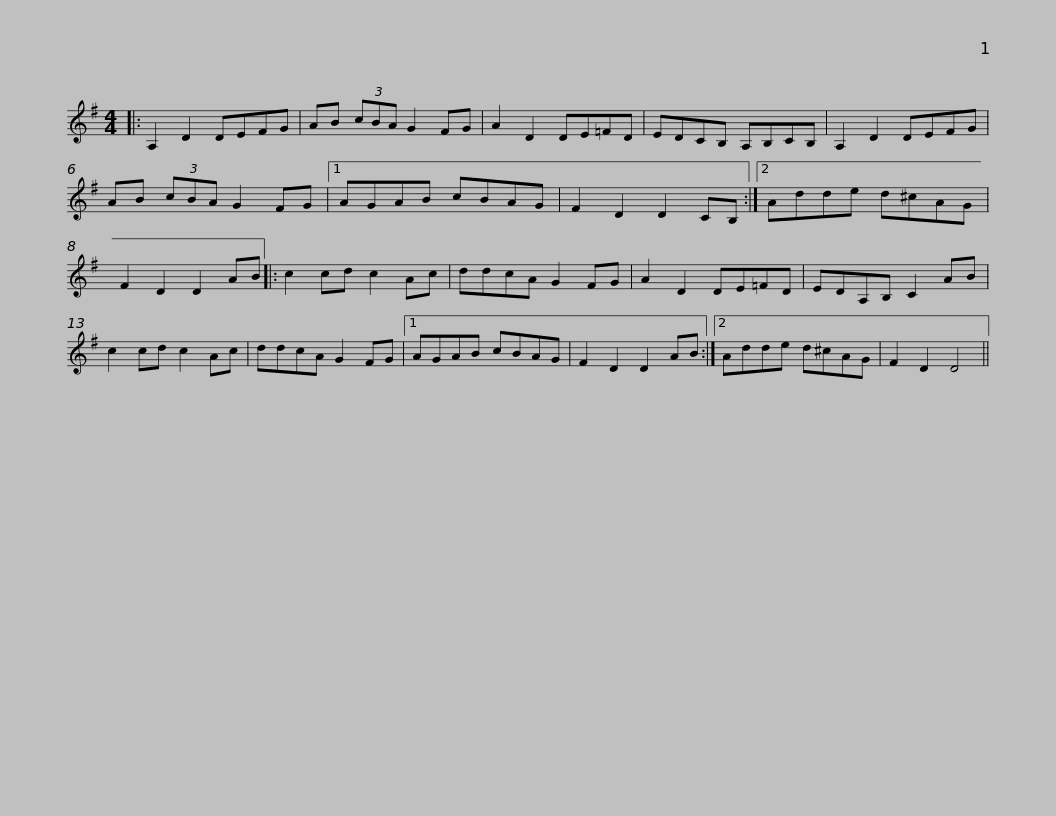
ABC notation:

X:1
L:1/8
M:4/4
I:linebreak $
K:G
V:1 treble
V:1
|: A,2 D2 DEFG | AB (3cBA G2 FG | A2 D2 DE=FD | EDCB, A,B,CB, | A,2 D2 DEFG |$ %5
 AB (3cBA G2 FG |1 AGAB cBAG | F2 D2 D2 CB, :|2 Adde d^cAG | F2 D2 D2 AB |: %10
 c2 cd c2 Ac |$ ddcA G2 FG | A2 D2 DE=FD | EDA,B, C2 AB | c2 cd c2 Ac | %15
 ddcA G2 FG |1 AGAB cBAG |$ F2 D2 D2 AB :|2 Adde d^cAG | F2 D2 D4 || %20
